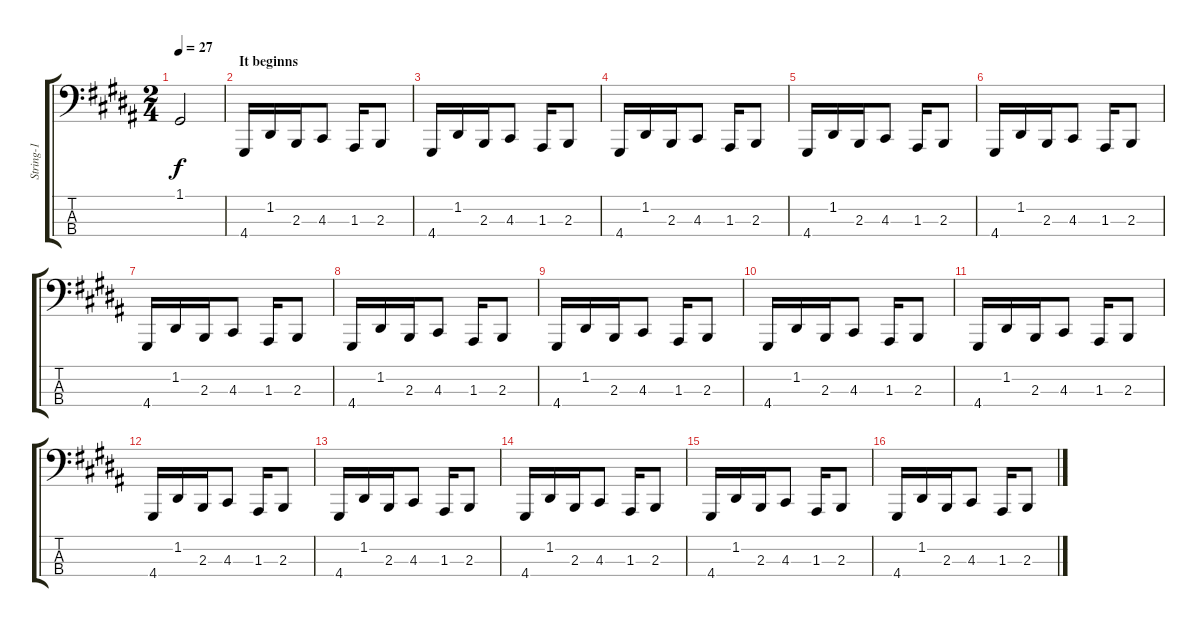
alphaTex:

\track ("String-1" "String-1") {instrument stringensemble2}
\staff {score tabs}
\tuning (G2 D2 A1 E1) {hide}
\ts (2 4)
\tempo 27
\clef f4
\ks g#minor
1.1.2{dy f} |
\section ("" "It beginns")
4.4.16 1.2.16 2.3.16 4.3.8 1.3.16 2.3.8 |
4.4.16 1.2.16 2.3.16 4.3.8 1.3.16 2.3.8 |
4.4.16 1.2.16 2.3.16 4.3.8 1.3.16 2.3.8 |
4.4.16 1.2.16 2.3.16 4.3.8 1.3.16 2.3.8 |
4.4.16 1.2.16 2.3.16 4.3.8 1.3.16 2.3.8 |
4.4.16 1.2.16 2.3.16 4.3.8 1.3.16 2.3.8 |
4.4.16 1.2.16 2.3.16 4.3.8 1.3.16 2.3.8 |
4.4.16 1.2.16 2.3.16 4.3.8 1.3.16 2.3.8 |
4.4.16 1.2.16 2.3.16 4.3.8 1.3.16 2.3.8 |
4.4.16 1.2.16 2.3.16 4.3.8 1.3.16 2.3.8 |
4.4.16 1.2.16 2.3.16 4.3.8 1.3.16 2.3.8 |
4.4.16 1.2.16 2.3.16 4.3.8 1.3.16 2.3.8 |
4.4.16 1.2.16 2.3.16 4.3.8 1.3.16 2.3.8 |
4.4.16 1.2.16 2.3.16 4.3.8 1.3.16 2.3.8 |
4.4.16 1.2.16 2.3.16 4.3.8 1.3.16 2.3.8
